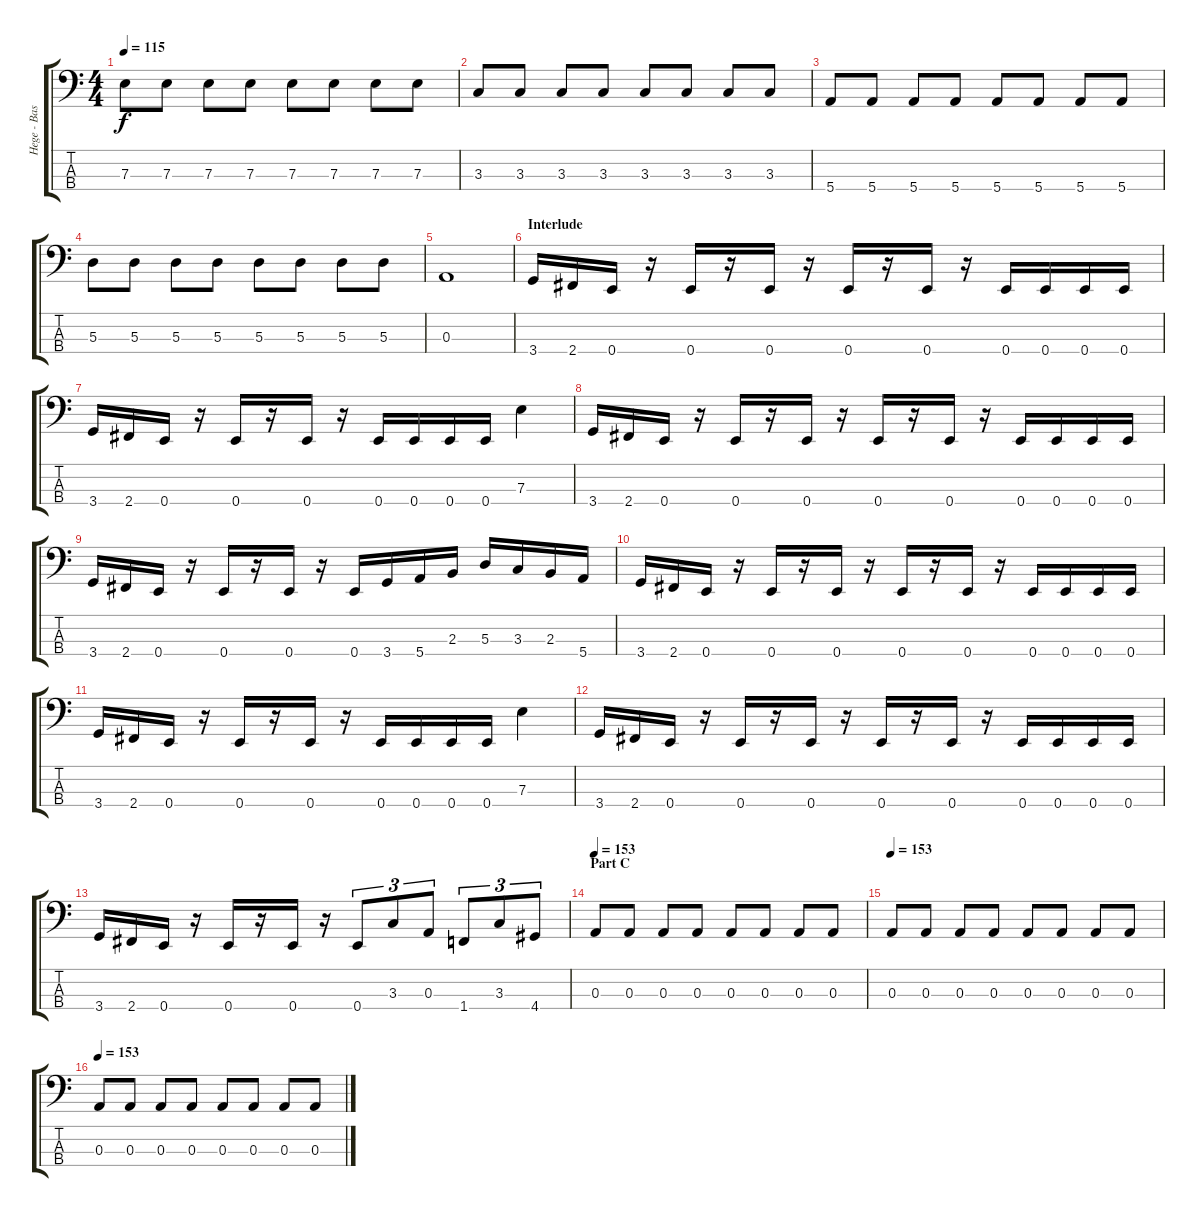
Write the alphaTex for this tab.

\track ("Hege - Bass" "Hege - Bas") {instrument electricbassfinger}
\staff {score tabs}
\tuning (G2 D2 A1 E1) {hide}
\ts (4 4)
\tempo 115
\clef f4
\ks c
7.3.8{dy f} 7.3.8 7.3.8 7.3.8 7.3.8 7.3.8 7.3.8 7.3.8 |
3.3.8 3.3.8 3.3.8 3.3.8 3.3.8 3.3.8 3.3.8 3.3.8 |
5.4.8 5.4.8 5.4.8 5.4.8 5.4.8 5.4.8 5.4.8 5.4.8 |
5.3.8 5.3.8 5.3.8 5.3.8 5.3.8 5.3.8 5.3.8 5.3.8 |
0.3.1 |
\section ("" "Interlude")
3.4.16 2.4.16 0.4.16 r.16 0.4.16 r.16 0.4.16 r.16 0.4.16 r.16 0.4.16 r.16 0.4.16 0.4.16 0.4.16 0.4.16 |
3.4.16 2.4.16 0.4.16 r.16 0.4.16 r.16 0.4.16 r.16 0.4.16 0.4.16 0.4.16 0.4.16 7.3.4 |
3.4.16 2.4.16 0.4.16 r.16 0.4.16 r.16 0.4.16 r.16 0.4.16 r.16 0.4.16 r.16 0.4.16 0.4.16 0.4.16 0.4.16 |
3.4.16 2.4.16 0.4.16 r.16 0.4.16 r.16 0.4.16 r.16 0.4.16 3.4.16 5.4.16 2.3.16 5.3.16 3.3.16 2.3.16 5.4.16 |
3.4.16 2.4.16 0.4.16 r.16 0.4.16 r.16 0.4.16 r.16 0.4.16 r.16 0.4.16 r.16 0.4.16 0.4.16 0.4.16 0.4.16 |
3.4.16 2.4.16 0.4.16 r.16 0.4.16 r.16 0.4.16 r.16 0.4.16 0.4.16 0.4.16 0.4.16 7.3.4 |
3.4.16 2.4.16 0.4.16 r.16 0.4.16 r.16 0.4.16 r.16 0.4.16 r.16 0.4.16 r.16 0.4.16 0.4.16 0.4.16 0.4.16 |
3.4.16 2.4.16 0.4.16 r.16 0.4.16 r.16 0.4.16 r.16 0.4.8{tu (3 2)} 3.3.8{tu (3 2)} 0.3.8{tu (3 2)} 1.4.8{tu (3 2)} 3.3.8{tu (3 2)} 4.4.8{tu (3 2)} |
\section ("" "Part C")
\tempo 153
0.3.8 0.3.8 0.3.8 0.3.8 0.3.8 0.3.8 0.3.8 0.3.8 |
\tempo 153
0.3.8 0.3.8 0.3.8 0.3.8 0.3.8 0.3.8 0.3.8 0.3.8 |
\tempo 153
0.3.8 0.3.8 0.3.8 0.3.8 0.3.8 0.3.8 0.3.8 0.3.8
